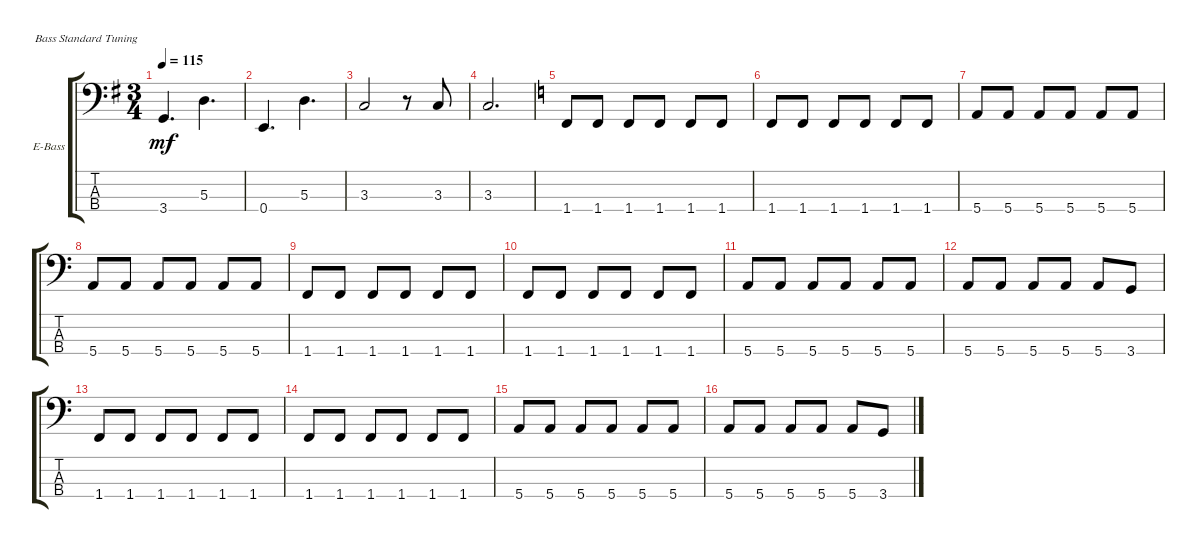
\defaultSystemsLayout 4
\bracketExtendMode groupsimilarinstruments
\firstSystemTrackNameOrientation horizontal
\otherSystemsTrackNameOrientation horizontal
\track ("Electric Bass" "E-Bass") {multiBarRest instrument electricbassfinger}
\staff {score tabs}
\tuning (G2 D2 A1 E1)
\ts (3 4)
\tempo 115
\clef f4
\ks eminor
3.4.4{d dy mf} 5.3.4{d} |
0.4.4{d} 5.3.4{d} |
3.3.2 r.8 3.3.8 |
3.3.2{d} |
\ks aminor
1.4.8 1.4.8 1.4.8 1.4.8 1.4.8 1.4.8 |
1.4.8 1.4.8 1.4.8 1.4.8 1.4.8 1.4.8 |
5.4.8 5.4.8 5.4.8 5.4.8 5.4.8 5.4.8 |
5.4.8 5.4.8 5.4.8 5.4.8 5.4.8 5.4.8 |
1.4.8 1.4.8 1.4.8 1.4.8 1.4.8 1.4.8 |
1.4.8 1.4.8 1.4.8 1.4.8 1.4.8 1.4.8 |
5.4.8 5.4.8 5.4.8 5.4.8 5.4.8 5.4.8 |
5.4.8 5.4.8 5.4.8 5.4.8 5.4.8 3.4.8 |
1.4.8 1.4.8 1.4.8 1.4.8 1.4.8 1.4.8 |
1.4.8 1.4.8 1.4.8 1.4.8 1.4.8 1.4.8 |
5.4.8 5.4.8 5.4.8 5.4.8 5.4.8 5.4.8 |
5.4.8 5.4.8 5.4.8 5.4.8 5.4.8 3.4.8
